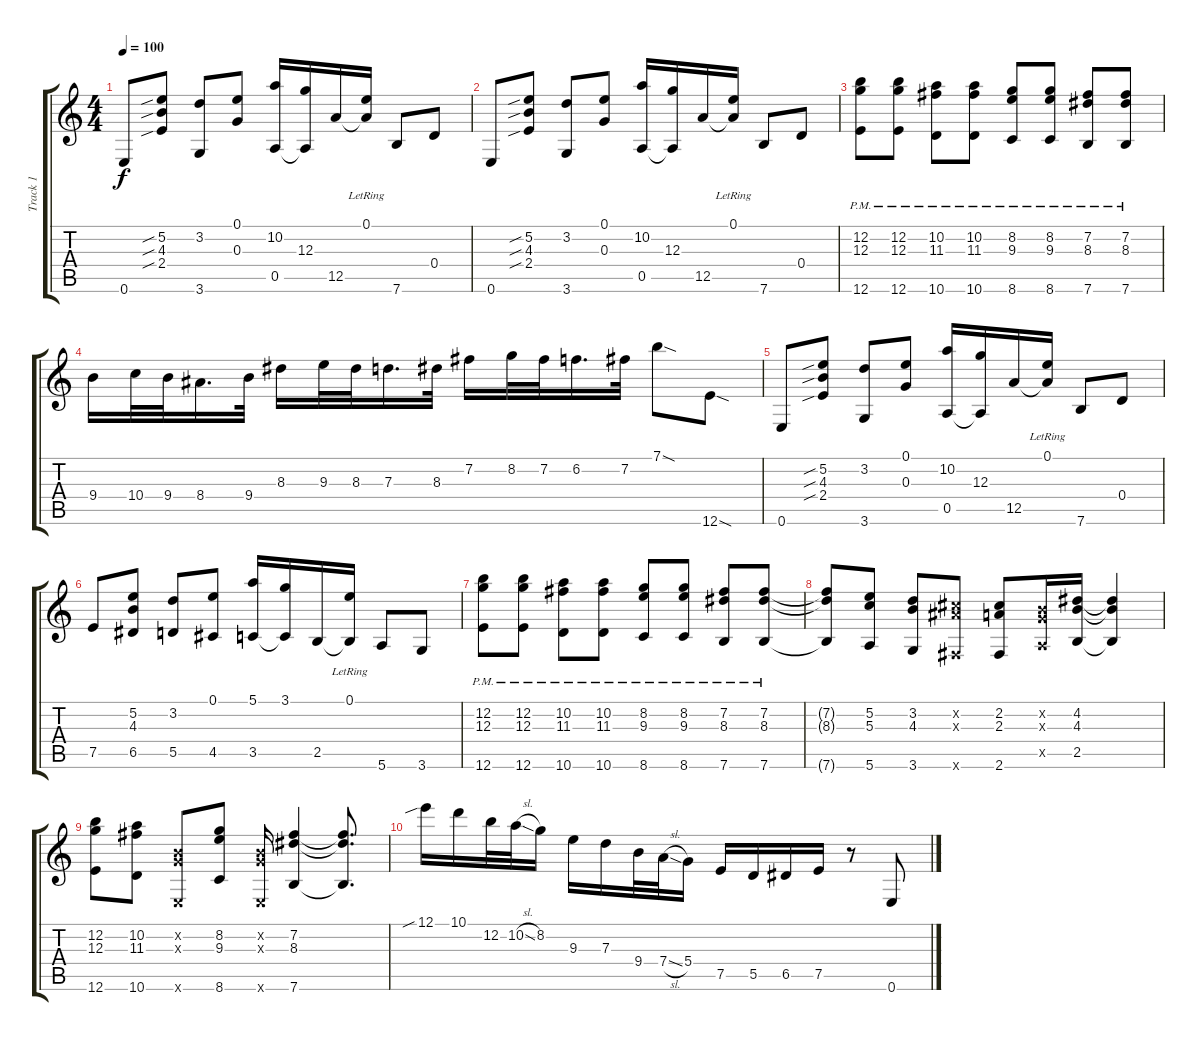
\track ("Track 1" "Track 1") {instrument acousticguitarsteel}
\staff {score tabs}
\tuning (E4 B3 G3 D3 A2 E2) {hide}
\ts (4 4)
\tempo 100
\clef g2
\ks c
0.6.8{dy f} (5.2{sib} 4.3{sib} 2.4{sib}).8 (3.2 3.6).8 (0.1 0.3).8 (10.2 0.5).16 (12.3 0.5{t}).16 12.5.16 (0.1{lr} 12.5{t}).16 7.6.8 0.4.8 |
0.6.8 (5.2{sib} 4.3{sib} 2.4{sib}).8 (3.2 3.6).8 (0.1 0.3).8 (10.2 0.5).16 (12.3 0.5{t}).16 12.5.16 (0.1{lr} 12.5{t}).16 7.6.8 0.4.8 |
(12.2 12.3{pm} 12.6).8 (12.2 12.3{pm} 12.6).8 (10.2 11.3{pm} 10.6).8 (10.2 11.3{pm} 10.6).8 (8.2 9.3{pm} 8.6).8 (8.2 9.3{pm} 8.6).8 (7.2 8.3{pm} 7.6).8 (7.2 8.3{pm} 7.6).8 |
9.4.16 10.4.32 9.4.32 8.4.16{d} 9.4.32 8.3.16 9.3.32 8.3.32 7.3.16{d} 8.3.32 7.2.16 8.2.32 7.2.32 6.2.16{d} 7.2.32 7.1{sod}.8 12.6{sod}.8 |
0.6.8 (5.2{sib} 4.3{sib} 2.4{sib}).8 (3.2 3.6).8 (0.1 0.3).8 (10.2 0.5).16 (12.3 0.5{t}).16 12.5.16 (0.1{lr} 12.5{t}).16 7.6.8 0.4.8 |
7.5.8 (5.2 4.3 6.5).8 (3.2 5.5).8 (0.1 4.5).8 (5.1 3.5).16 (3.1 3.5{t}).16 2.5.16 (0.1{lr} 2.5{t}).16 5.6.8 3.6.8 |
(12.2 12.3{pm} 12.6).8 (12.2 12.3{pm} 12.6).8 (10.2 11.3{pm} 10.6).8 (10.2 11.3{pm} 10.6).8 (8.2 9.3{pm} 8.6).8 (8.2 9.3{pm} 8.6).8 (7.2 8.3{pm} 7.6).8 (7.2 8.3{pm} 7.6).8 |
(7.2{t} 8.3{t} 7.6{t}).8 (5.2 5.3 5.6).8 (3.2 4.3 3.6).8 (2.2{x} 3.3{x} 2.6{x}).8 (2.2 2.3 2.6).8 (0.2{x} 0.3{x} 0.5{x}).16 (4.2 4.3 2.5).16 (4.2{t} 4.3{t} 2.5{t}).4 |
(12.2 12.3 12.6).8 (10.2 11.3 10.6).8 (0.2{x} 0.3{x} 0.6{x}).8 (8.2 9.3 8.6).8 (0.2{x} 0.3{x} 0.6{x}).16 (7.2 8.3 7.6).4 (7.2{t} 8.3{t} 7.6{t}).8{d} |
12.1{sib}.16 10.1.16 12.2.32 10.2{sl}.32 8.2.16 9.3.16 7.3.16 9.4.32 7.4{sl}.32 5.4.16 7.5.16 5.5.16 6.5.16 7.5.16 r.8 0.6.8
